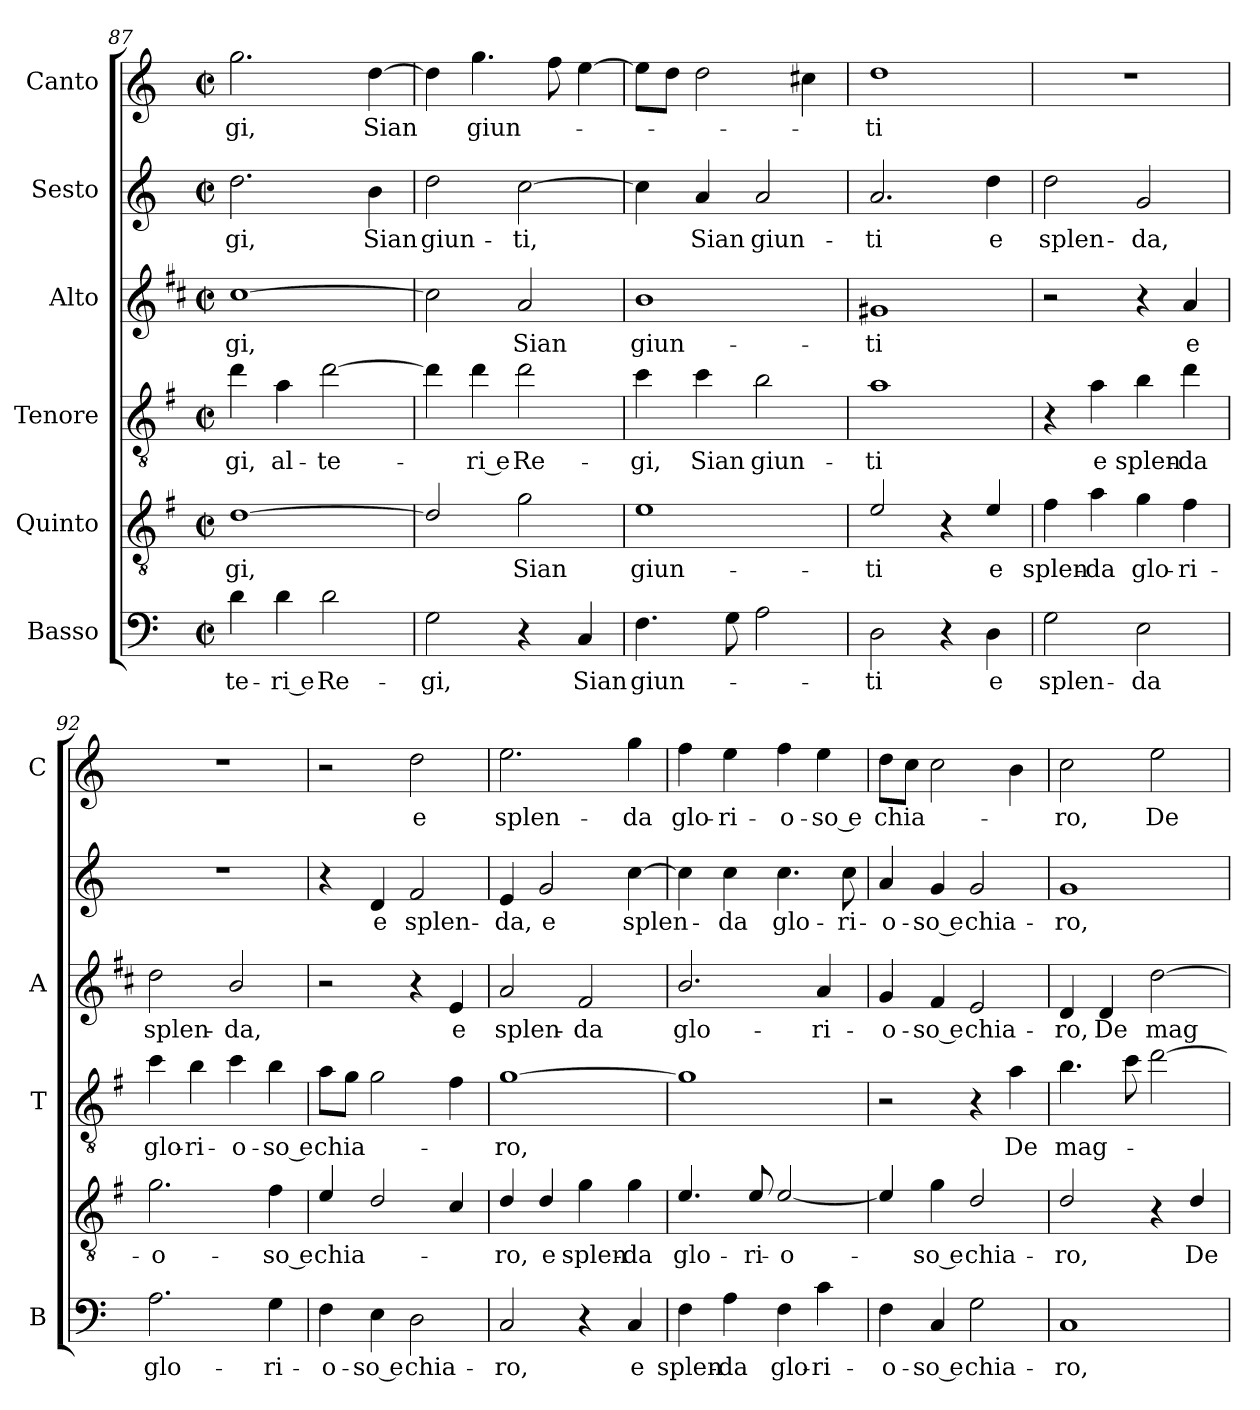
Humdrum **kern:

**kern	**text	**kern	**text	**kern	**text	**kern	**text	**kern	**text	**kern	**text
*part6	*part6	*part5	*part5	*part4	*part4	*part3	*part3	*part2	*part2	*part1	*part1
*staff6	*staff6	*staff5	*staff5	*staff4	*staff4	*staff3	*staff3	*staff2	*staff2	*staff1	*staff1
*I"Basso	*	*I"Quinto	*	*I"Tenore	*	*I"Alto	*	*I"Sesto	*	*I"Canto	*
*I'B	*	*	*	*I'T	*	*I'A	*	*	*	*I'C	*
*clefF4	*	*clefGv2	*	*clefGv2	*	*clefG2	*	*clefG2	*	*clefG2	*
*	*	*ITrd4c7	*	*ITrd4c7	*	*ITrd1c2	*	*	*	*	*
*k[]	*	*k[]	*	*k[]	*	*k[]	*	*k[]	*	*k[]	*
*C:	*	*C:	*	*C:	*	*C:	*	*C:	*	*C:	*
*M2/2	*	*M2/2	*	*M2/2	*	*M2/2	*	*M2/2	*	*M2/2	*
*met(c|)	*	*met(c|)	*	*met(c|)	*	*met(c|)	*	*met(c|)	*	*met(c|)	*
=87	=87	=87	=87	=87	=87	=87	=87	=87	=87	=87	=87
!	!LO:LY:b	!	!LO:LY:b	!	!LO:LY:b	!	!LO:LY:b	!	!LO:LY:b	!	!LO:LY:b
4d\	-te-	[1G	-gi,	4g\	-gi,	[1b	-gi,	2.dd\	-gi,	2.gg\	-gi,
!	!LO:LY:b	!	!	!	!LO:LY:b	!	!	!	!	!	!
4d\	-ri e	.	.	4d\	al-	.	.	.	.	.	.
!	!LO:LY:b	!	!	!	!LO:LY:b	!	!	!	!	!	!
2d\	Re-	.	.	[2g\	-te-	.	.	.	.	.	.
!	!	!	!	!	!	!	!	!	!LO:LY:b	!	!LO:LY:b
.	.	.	.	.	.	.	.	4b\	Sian	[4dd\	Sian
=88	=88	=88	=88	=88	=88	=88	=88	=88	=88	=88	=88
!	!LO:LY:b	!	!	!	!	!	!	!	!LO:LY:b	!	!
2G\	-gi,	2G/]	.	4g\]	.	2b\]	.	2dd\	giun-	4dd\]	.
!	!	!	!	!	!LO:LY:b	!	!	!	!	!	!LO:LY:b
.	.	.	.	4g\	-ri e	.	.	.	.	4.gg\	giun-
!	!	!	!LO:LY:b	!	!LO:LY:b	!	!LO:LY:b	!	!LO:LY:b	!	!
4r	.	2c\	Sian	2g\	Re-	2g/	Sian	[2cc\	-ti,	.	.
.	.	.	.	.	.	.	.	.	.	8ff\	.
!	!LO:LY:b	!	!	!	!	!	!	!	!	!	!
4C/	Sian	.	.	.	.	.	.	.	.	[4ee\	.
=89	=89	=89	=89	=89	=89	=89	=89	=89	=89	=89	=89
!	!LO:LY:b	!	!LO:LY:b	!	!LO:LY:b	!	!LO:LY:b	!	!	!	!
4.F\	giun-	1A	giun-	4f\	-gi,	1a	giun-	4cc\]	.	8ee\L]	.
.	.	.	.	.	.	.	.	.	.	8dd\J	.
!	!	!	!	!	!LO:LY:b	!	!	!	!LO:LY:b	!	!
.	.	.	.	4f\	Sian	.	.	4a/	Sian	2dd\	.
8G\	.	.	.	.	.	.	.	.	.	.	.
!	!	!	!	!	!LO:LY:b	!	!	!	!LO:LY:b	!	!
2A\	.	.	.	2e\	giun-	.	.	2a/	giun-	.	.
.	.	.	.	.	.	.	.	.	.	4cc#X\	.
!!LO:LB:g=z
=90	=90	=90	=90	=90	=90	=90	=90	=90	=90	=90	=90
!	!LO:LY:b	!	!LO:LY:b	!	!LO:LY:b	!	!LO:LY:b	!	!LO:LY:b	!	!LO:LY:b
2D\	-ti	2A/	-ti	1d	-ti	1f#X	-ti	2.a/	-ti	1dd	-ti
4r	.	4r	.	.	.	.	.	.	.	.	.
!	!LO:LY:b	!	!LO:LY:b	!	!	!	!	!	!LO:LY:b	!	!
4D\	e	4A/	e	.	.	.	.	4dd\	e	.	.
=91	=91	=91	=91	=91	=91	=91	=91	=91	=91	=91	=91
!	!LO:LY:b	!	!LO:LY:b	!	!	!	!	!	!LO:LY:b	!	!
2G\	splen-	4B\	splen-	4r	.	2r	.	2dd\	splen-	1r	.
!	!	!	!LO:LY:b	!	!LO:LY:b	!	!	!	!	!	!
.	.	4d\	-da	4d\	e	.	.	.	.	.	.
!	!LO:LY:b	!	!LO:LY:b	!	!LO:LY:b	!	!	!	!LO:LY:b	!	!
2E\	-da	4c\	glo-	4e\	splen-	4r	.	2g/	-da,	.	.
!	!	!	!LO:LY:b	!	!LO:LY:b	!	!LO:LY:b	!	!	!	!
.	.	4B\	-ri-	4g\	-da	4g/	e	.	.	.	.
=92	=92	=92	=92	=92	=92	=92	=92	=92	=92	=92	=92
!	!LO:LY:b	!	!LO:LY:b	!	!LO:LY:b	!	!LO:LY:b	!	!	!	!
2.A\	glo-	2.c\	-o-	4f\	glo-	2cc\	splen-	1r	.	1r	.
!	!	!	!	!	!LO:LY:b	!	!	!	!	!	!
.	.	.	.	4e\	-ri-	.	.	.	.	.	.
!	!	!	!	!	!LO:LY:b	!	!LO:LY:b	!	!	!	!
.	.	.	.	4f\	-o-	2a/	-da,	.	.	.	.
!	!LO:LY:b	!	!LO:LY:b	!	!LO:LY:b	!	!	!	!	!	!
4G\	-ri-	4B\	-so e	4e\	-so e	.	.	.	.	.	.
=93	=93	=93	=93	=93	=93	=93	=93	=93	=93	=93	=93
!	!LO:LY:b	!	!LO:LY:b	!	!LO:LY:b	!	!	!	!	!	!
4F\	-o-	4A/	chia-	8d\L	chia-	2r	.	4r	.	2r	.
.	.	.	.	8c\J	.	.	.	.	.	.	.
!	!LO:LY:b	!	!	!	!	!	!	!	!LO:LY:b	!	!
4E\	-so e	2G/	.	2c\	.	.	.	4d/	e	.	.
!	!LO:LY:b	!	!	!	!	!	!	!	!LO:LY:b	!	!LO:LY:b
2D\	chia-	.	.	.	.	4r	.	2f/	splen-	2dd\	e
!	!	!	!	!	!	!	!LO:LY:b	!	!	!	!
.	.	4F/	.	4B\	.	4d/	e	.	.	.	.
=94	=94	=94	=94	=94	=94	=94	=94	=94	=94	=94	=94
!	!LO:LY:b	!	!LO:LY:b	!	!LO:LY:b	!	!LO:LY:b	!	!LO:LY:b	!	!LO:LY:b
2C/	-ro,	4G/	-ro,	[1c	-ro,	2g/	splen-	4e/	-da,	2.ee\	splen-
!	!	!	!LO:LY:b	!	!	!	!	!	!LO:LY:b	!	!
.	.	4G/	e	.	.	.	.	2g/	e	.	.
!	!	!	!LO:LY:b	!	!	!	!LO:LY:b	!	!	!	!
4r	.	4c\	splen-	.	.	2e/	-da	.	.	.	.
!	!LO:LY:b	!	!LO:LY:b	!	!	!	!	!	!LO:LY:b	!	!LO:LY:b
4C/	e	4c\	-da	.	.	.	.	[4cc\	splen-	4gg\	-da
=95	=95	=95	=95	=95	=95	=95	=95	=95	=95	=95	=95
!	!LO:LY:b	!	!LO:LY:b	!	!	!	!LO:LY:b	!	!	!	!LO:LY:b
4F\	splen-	4.A/	glo-	1c]	.	2.a/	glo-	4cc\]	.	4ff\	glo-
!	!LO:LY:b	!	!	!	!	!	!	!	!LO:LY:b	!	!LO:LY:b
4A\	-da	.	.	.	.	.	.	4cc\	-da	4ee\	-ri-
!	!	!	!LO:LY:b	!	!	!	!	!	!	!	!
.	.	8A/	-ri-	.	.	.	.	.	.	.	.
!	!LO:LY:b	!	!LO:LY:b	!	!	!	!	!	!LO:LY:b	!	!LO:LY:b
4F\	glo-	[2A/	-o-	.	.	.	.	4.cc\	glo-	4ff\	-o-
!	!LO:LY:b	!	!	!	!	!	!LO:LY:b	!	!	!	!LO:LY:b
4c\	-ri-	.	.	.	.	4g/	-ri-	.	.	4ee\	-so e
!	!	!	!	!	!	!	!	!	!LO:LY:b	!	!
.	.	.	.	.	.	.	.	8cc\	-ri-	.	.
=96	=96	=96	=96	=96	=96	=96	=96	=96	=96	=96	=96
!	!LO:LY:b	!	!	!	!	!	!LO:LY:b	!	!LO:LY:b	!	!LO:LY:b
4F\	-o-	4A/]	.	2r	.	4f/	-o-	4a/	-o-	8dd\L	chia-
.	.	.	.	.	.	.	.	.	.	8cc\J	.
!	!LO:LY:b	!	!LO:LY:b	!	!	!	!LO:LY:b	!	!LO:LY:b	!	!
4C/	-so e	4c\	-so e	.	.	4e/	-so e	4g/	-so e	2cc\	.
!	!LO:LY:b	!	!LO:LY:b	!	!	!	!LO:LY:b	!	!LO:LY:b	!	!
2G\	chia-	2G/	chia-	4r	.	2d/	chia-	2g/	chia-	.	.
!	!	!	!	!	!LO:LY:b	!	!	!	!	!	!
.	.	.	.	4d\	De	.	.	.	.	4b\	.
!!LO:PB:g=z
=97	=97	=97	=97	=97	=97	=97	=97	=97	=97	=97	=97
!	!LO:LY:b	!	!LO:LY:b	!	!LO:LY:b	!	!LO:LY:b	!	!LO:LY:b	!	!LO:LY:b
1C	-ro,	2G/	-ro,	4.e\	mag-	4c/	-ro,	1g	-ro,	2cc\	-ro,
!	!	!	!	!	!	!	!LO:LY:b	!	!	!	!
.	.	.	.	.	.	4c/	De	.	.	.	.
.	.	.	.	8f\	.	.	.	.	.	.	.
!	!	!	!	!	!	!	!LO:LY:b	!	!	!	!LO:LY:b
.	.	4r	.	[2g\	.	[2cc\	mag-	.	.	2ee\	De
!	!	!	!LO:LY:b	!	!	!	!	!	!	!	!
.	.	4G/	De	.	.	.	.	.	.	.	.
=	=	=	=	=	=	=	=	=	=	=	=
*-	*-	*-	*-	*-	*-	*-	*-	*-	*-	*-	*-
